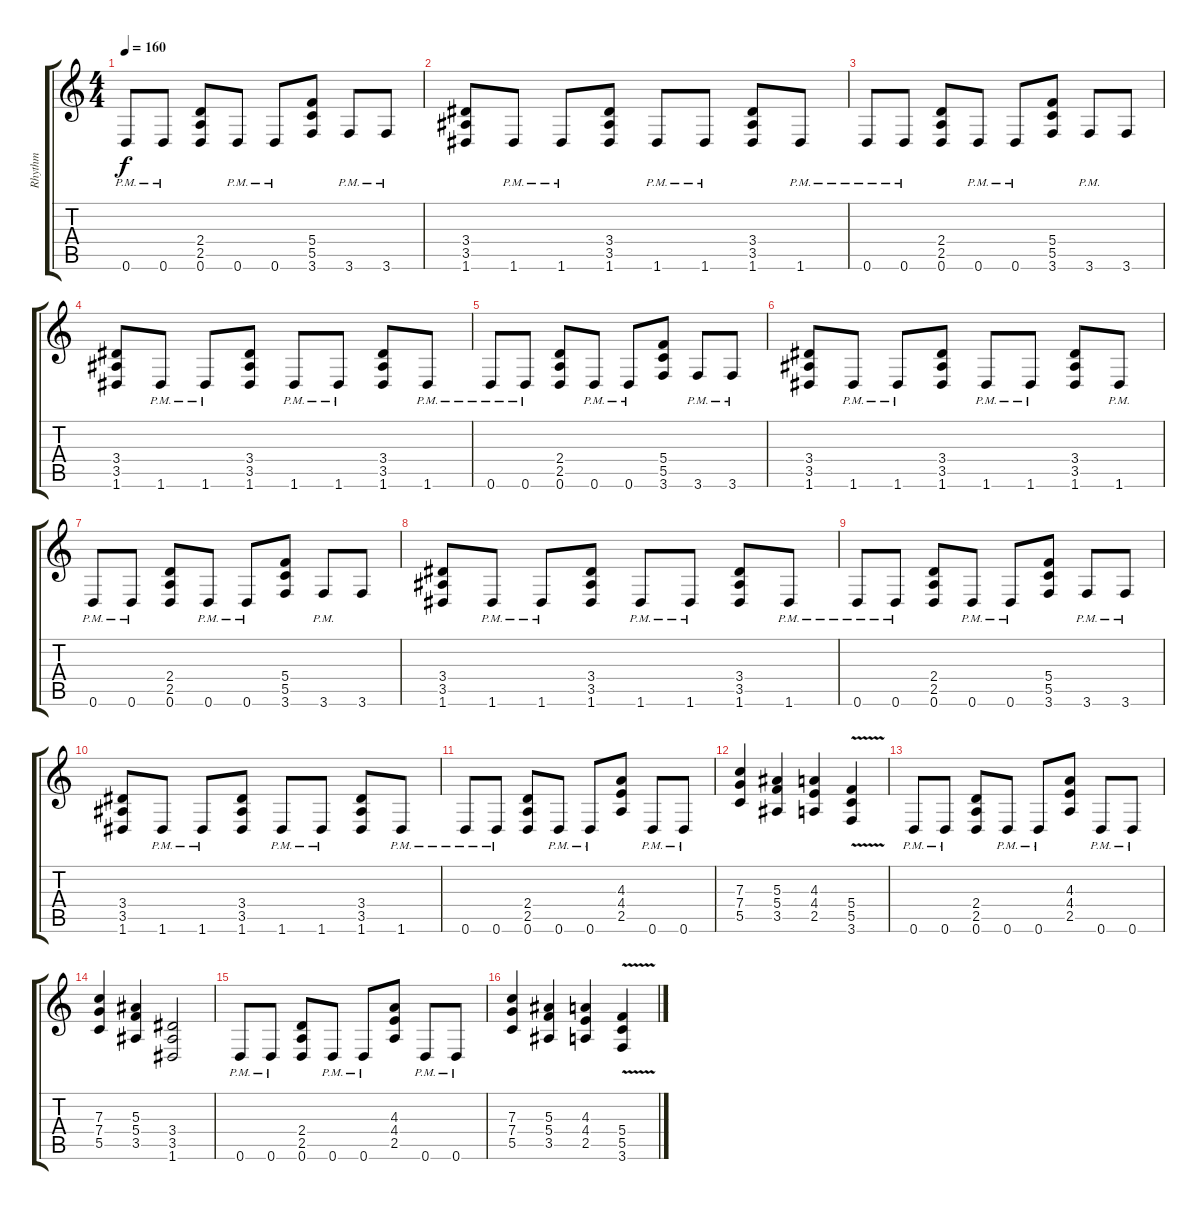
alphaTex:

\track ("Rhythm" "Rhythm") {instrument distortionguitar}
\staff {score tabs}
\tuning (D4 A3 F3 C3 G2 D2) {hide}
\ts (4 4)
\tempo 160
\clef g2
\ks c
0.6{pm}.8{dy f} 0.6{pm}.8 (2.4 2.5 0.6).8 0.6{pm}.8 0.6{pm}.8 (5.4 5.5 3.6).8 3.6{pm}.8 3.6{pm}.8 |
(3.4 3.5 1.6).8 1.6{pm}.8 1.6{pm}.8 (3.4 3.5 1.6).8 1.6{pm}.8 1.6{pm}.8 (3.4 3.5 1.6).8 1.6{pm}.8 |
0.6{pm}.8 0.6{pm}.8 (2.4 2.5 0.6).8 0.6{pm}.8 0.6{pm}.8 (5.4 5.5 3.6).8 3.6{pm}.8 3.6.8 |
(3.4 3.5 1.6).8 1.6{pm}.8 1.6{pm}.8 (3.4 3.5 1.6).8 1.6{pm}.8 1.6{pm}.8 (3.4 3.5 1.6).8 1.6{pm}.8 |
0.6{pm}.8 0.6{pm}.8 (2.4 2.5 0.6).8 0.6{pm}.8 0.6{pm}.8 (5.4 5.5 3.6).8 3.6{pm}.8 3.6{pm}.8 |
(3.4 3.5 1.6).8 1.6{pm}.8 1.6{pm}.8 (3.4 3.5 1.6).8 1.6{pm}.8 1.6{pm}.8 (3.4 3.5 1.6).8 1.6{pm}.8 |
0.6{pm}.8 0.6{pm}.8 (2.4 2.5 0.6).8 0.6{pm}.8 0.6{pm}.8 (5.4 5.5 3.6).8 3.6{pm}.8 3.6.8 |
(3.4 3.5 1.6).8 1.6{pm}.8 1.6{pm}.8 (3.4 3.5 1.6).8 1.6{pm}.8 1.6{pm}.8 (3.4 3.5 1.6).8 1.6{pm}.8 |
0.6{pm}.8 0.6{pm}.8 (2.4 2.5 0.6).8 0.6{pm}.8 0.6{pm}.8 (5.4 5.5 3.6).8 3.6{pm}.8 3.6{pm}.8 |
(3.4 3.5 1.6).8 1.6{pm}.8 1.6{pm}.8 (3.4 3.5 1.6).8 1.6{pm}.8 1.6{pm}.8 (3.4 3.5 1.6).8 1.6{pm}.8 |
0.6{pm}.8 0.6{pm}.8 (2.4 2.5 0.6).8 0.6{pm}.8 0.6{pm}.8 (4.3 4.4 2.5).8 0.6{pm}.8 0.6{pm}.8 |
(7.3 7.4 5.5).4 (5.3 5.4 3.5).4 (4.3 4.4 2.5).4 (5.4 5.5 3.6{v}).4 |
0.6{pm}.8 0.6{pm}.8 (2.4 2.5 0.6).8 0.6{pm}.8 0.6{pm}.8 (4.3 4.4 2.5).8 0.6{pm}.8 0.6{pm}.8 |
(7.3 7.4 5.5).4 (5.3 5.4 3.5).4 (3.4 3.5 1.6).2 |
0.6{pm}.8 0.6{pm}.8 (2.4 2.5 0.6).8 0.6{pm}.8 0.6{pm}.8 (4.3 4.4 2.5).8 0.6{pm}.8 0.6{pm}.8 |
(7.3 7.4 5.5).4 (5.3 5.4 3.5).4 (4.3 4.4 2.5).4 (5.4 5.5 3.6{v}).4
